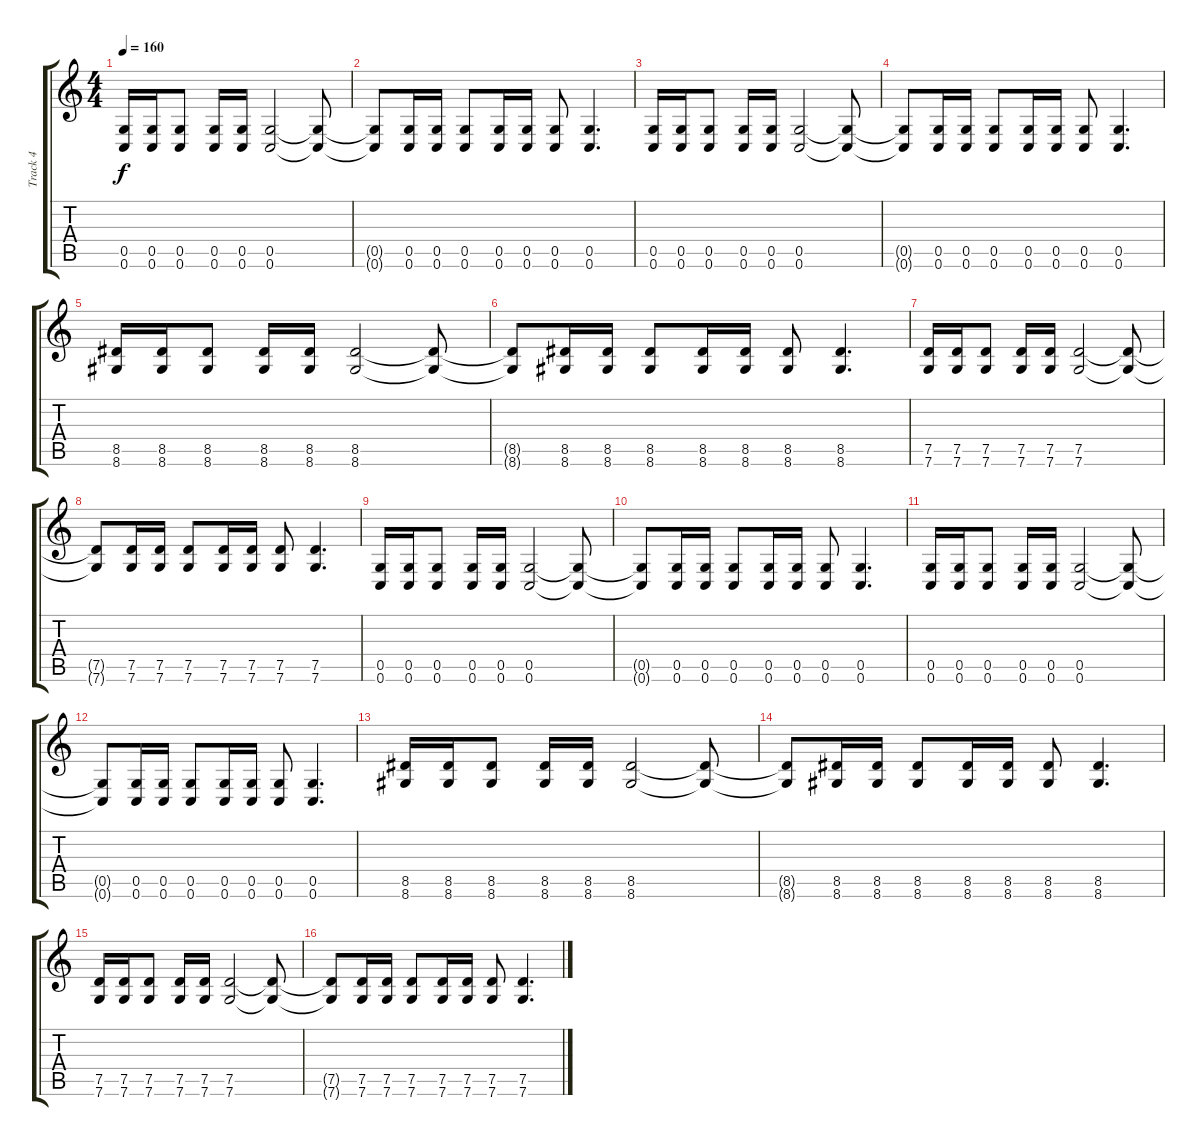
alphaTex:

\track ("Track 4" "Track 4") {instrument distortionguitar}
\staff {score tabs}
\tuning (D4 A3 F3 C3 G2 C2) {hide}
\ts (4 4)
\tempo 160
\clef g2
\ks c
(0.5 0.6).16{dy f} (0.5 0.6).16 (0.5 0.6).8 (0.5 0.6).16 (0.5 0.6).16 (0.5 0.6).2 (0.5{t} 0.6{t}).8 |
(0.5{t} 0.6{t}).8 (0.5 0.6).16 (0.5 0.6).16 (0.5 0.6).8 (0.5 0.6).16 (0.5 0.6).16 (0.5 0.6).8 (0.5 0.6).4{d} |
(0.5 0.6).16 (0.5 0.6).16 (0.5 0.6).8 (0.5 0.6).16 (0.5 0.6).16 (0.5 0.6).2 (0.5{t} 0.6{t}).8 |
(0.5{t} 0.6{t}).8 (0.5 0.6).16 (0.5 0.6).16 (0.5 0.6).8 (0.5 0.6).16 (0.5 0.6).16 (0.5 0.6).8 (0.5 0.6).4{d} |
(8.5 8.6).16 (8.5 8.6).16 (8.5 8.6).8 (8.5 8.6).16 (8.5 8.6).16 (8.5 8.6).2 (8.5{t} 8.6{t}).8 |
(8.5{t} 8.6{t}).8 (8.5 8.6).16 (8.5 8.6).16 (8.5 8.6).8 (8.5 8.6).16 (8.5 8.6).16 (8.5 8.6).8 (8.5 8.6).4{d} |
(7.5 7.6).16 (7.5 7.6).16 (7.5 7.6).8 (7.5 7.6).16 (7.5 7.6).16 (7.5 7.6).2 (7.5{t} 7.6{t}).8 |
(7.5{t} 7.6{t}).8 (7.5 7.6).16 (7.5 7.6).16 (7.5 7.6).8 (7.5 7.6).16 (7.5 7.6).16 (7.5 7.6).8 (7.5 7.6).4{d} |
(0.5 0.6).16 (0.5 0.6).16 (0.5 0.6).8 (0.5 0.6).16 (0.5 0.6).16 (0.5 0.6).2 (0.5{t} 0.6{t}).8 |
(0.5{t} 0.6{t}).8 (0.5 0.6).16 (0.5 0.6).16 (0.5 0.6).8 (0.5 0.6).16 (0.5 0.6).16 (0.5 0.6).8 (0.5 0.6).4{d} |
(0.5 0.6).16 (0.5 0.6).16 (0.5 0.6).8 (0.5 0.6).16 (0.5 0.6).16 (0.5 0.6).2 (0.5{t} 0.6{t}).8 |
(0.5{t} 0.6{t}).8 (0.5 0.6).16 (0.5 0.6).16 (0.5 0.6).8 (0.5 0.6).16 (0.5 0.6).16 (0.5 0.6).8 (0.5 0.6).4{d} |
(8.5 8.6).16 (8.5 8.6).16 (8.5 8.6).8 (8.5 8.6).16 (8.5 8.6).16 (8.5 8.6).2 (8.5{t} 8.6{t}).8 |
(8.5{t} 8.6{t}).8 (8.5 8.6).16 (8.5 8.6).16 (8.5 8.6).8 (8.5 8.6).16 (8.5 8.6).16 (8.5 8.6).8 (8.5 8.6).4{d} |
(7.5 7.6).16 (7.5 7.6).16 (7.5 7.6).8 (7.5 7.6).16 (7.5 7.6).16 (7.5 7.6).2 (7.5{t} 7.6{t}).8 |
(7.5{t} 7.6{t}).8 (7.5 7.6).16 (7.5 7.6).16 (7.5 7.6).8 (7.5 7.6).16 (7.5 7.6).16 (7.5 7.6).8 (7.5 7.6).4{d}
